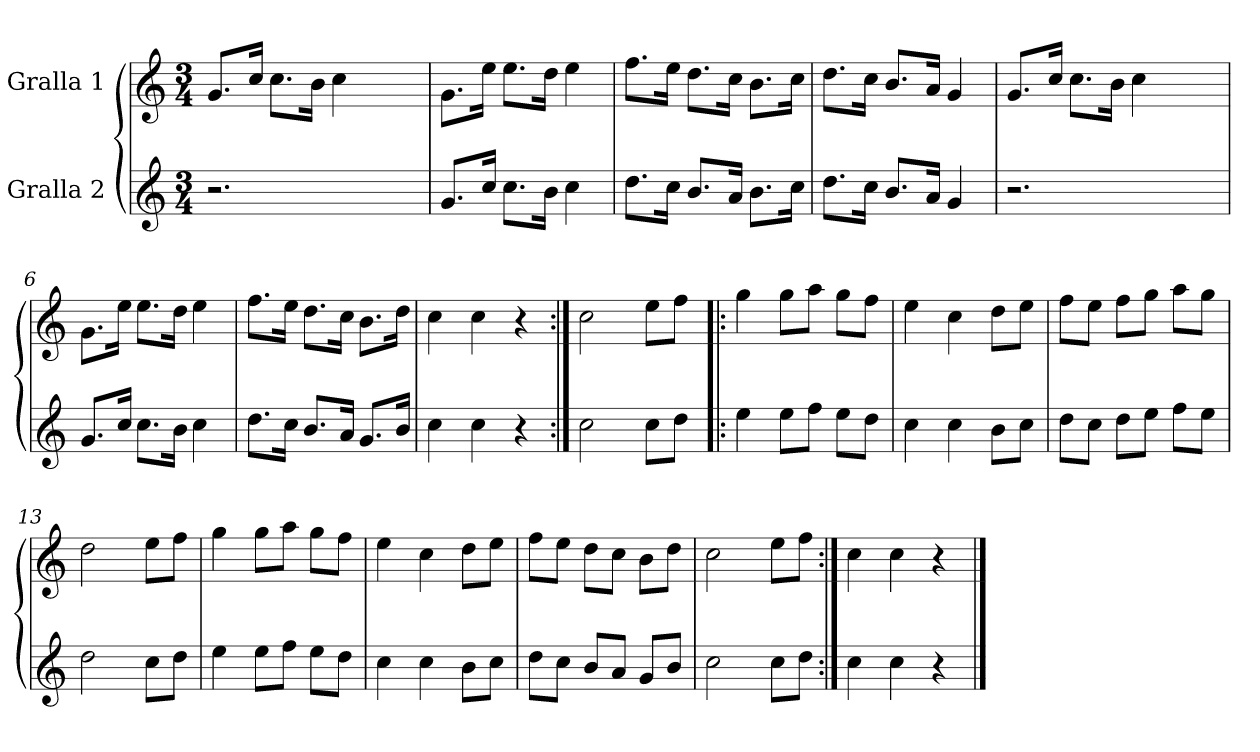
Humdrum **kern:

**kern	**kern
*part2	*part1
*staff2	*staff1
*I"Gralla 2	*I"Gralla 1
*clefG2	*clefG2
*k[]	*k[]
*M3/4	*M3/4
=1	=1
2.r	8.g/L
.	16cc/Jk
*	*MM140
.	8.cc\L
.	16b\Jk
.	4cc\
4ryy	4ryy
=2	=2
8.g/L	8.g\L
16cc/Jk	16ee\Jk
8.cc\L	8.ee\L
16b\Jk	16dd\Jk
4cc\	4ee\
=3	=3
8.dd\L	8.ff\L
16cc\Jk	16ee\Jk
8.b/L	8.dd\L
16a/Jk	16cc\Jk
8.b\L	8.b\L
16cc\Jk	16cc\Jk
=4	=4
8.dd\L	8.dd\L
16cc\Jk	16cc\Jk
8.b/L	8.b/L
16a/Jk	16a/Jk
4g/	4g/
=5	=5
2.r	8.g/L
.	16cc/Jk
.	8.cc\L
.	16b\Jk
.	4cc\
4ryy	4ryy
!!LO:LB:g=z
=6	=6
8.g/L	8.g\L
16cc/Jk	16ee\Jk
8.cc\L	8.ee\L
16b\Jk	16dd\Jk
4cc\	4ee\
=7	=7
8.dd\L	8.ff\L
16cc\Jk	16ee\Jk
8.b/L	8.dd\L
16a/Jk	16cc\Jk
8.g/L	8.b\L
16b/Jk	16dd\Jk
=8	=8
4cc\	4cc\
4cc\	4cc\
4r	4r
=9:|!	=9:|!
2cc\	2cc\
8cc\L	8ee\L
8dd\J	8ff\J
=10!|:	=10!|:
4ee\	4gg\
8ee\L	8gg\L
8ff\J	8aa\J
8ee\L	8gg\L
8dd\J	8ff\J
=11	=11
4cc\	4ee\
4cc\	4cc\
8b\L	8dd\L
8cc\J	8ee\J
=12	=12
8dd\L	8ff\L
8cc\J	8ee\J
8dd\L	8ff\L
8ee\J	8gg\J
8ff\L	8aa\L
8ee\J	8gg\J
=13	=13
2dd\	2dd\
8cc\L	8ee\L
8dd\J	8ff\J
!!LO:LB:g=z
=14	=14
4ee\	4gg\
8ee\L	8gg\L
8ff\J	8aa\J
8ee\L	8gg\L
8dd\J	8ff\J
=15	=15
4cc\	4ee\
4cc\	4cc\
8b\L	8dd\L
8cc\J	8ee\J
=16	=16
8dd\L	8ff\L
8cc\J	8ee\J
8b/L	8dd\L
8a/J	8cc\J
8g/L	8b\L
8b/J	8dd\J
=17	=17
2cc\	2cc\
8cc\L	8ee\L
8dd\J	8ff\J
=18:|!	=18:|!
4cc\	4cc\
4cc\	4cc\
4r	4r
==	==
*-	*-
